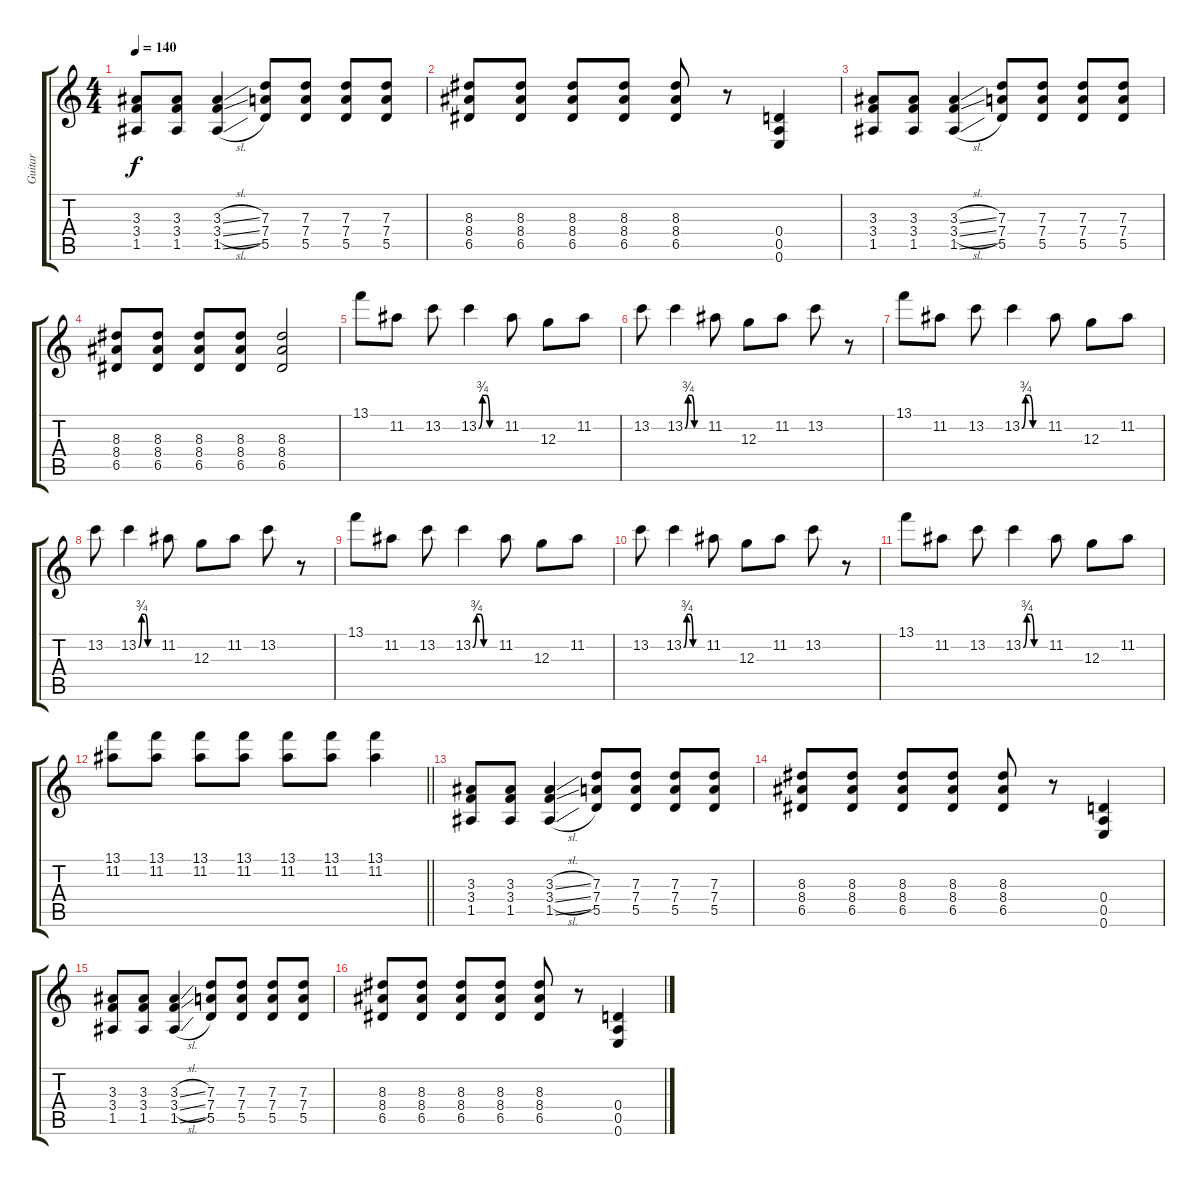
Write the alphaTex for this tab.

\track ("Guitar" "Guitar") {instrument distortionguitar}
\staff {score tabs}
\tuning (E4 B3 G3 D3 A2 E2) {hide}
\ts (4 4)
\tempo 140
\clef g2
\ks c
(3.3 3.4 1.5).8{dy f} (3.3 3.4 1.5).8 (3.3{sl} 3.4{sl} 1.5{sl}).4 (7.3 7.4 5.5).8 (7.3 7.4 5.5).8 (7.3 7.4 5.5).8 (7.3 7.4 5.5).8 |
(8.3 8.4 6.5).8 (8.3 8.4 6.5).8 (8.3 8.4 6.5).8 (8.3 8.4 6.5).8 (8.3 8.4 6.5).8 r.8 (0.4 0.5 0.6).4 |
(3.3 3.4 1.5).8 (3.3 3.4 1.5).8 (3.3{sl} 3.4{sl} 1.5{sl}).4 (7.3 7.4 5.5).8 (7.3 7.4 5.5).8 (7.3 7.4 5.5).8 (7.3 7.4 5.5).8 |
(8.3 8.4 6.5).8 (8.3 8.4 6.5).8 (8.3 8.4 6.5).8 (8.3 8.4 6.5).8 (8.3 8.4 6.5).2 |
13.1.8 11.2.8 13.2.8 13.2{be (custom 0 0 10 3 20 3 30 0 60 0)}.4 11.2.8 12.3.8 11.2.8 |
13.2.8 13.2{be (custom 0 0 10 3 20 3 30 0 60 0)}.4 11.2.8 12.3.8 11.2.8 13.2.8 r.8 |
13.1.8 11.2.8 13.2.8 13.2{be (custom 0 0 10 3 20 3 30 0 60 0)}.4 11.2.8 12.3.8 11.2.8 |
13.2.8 13.2{be (custom 0 0 10 3 20 3 30 0 60 0)}.4 11.2.8 12.3.8 11.2.8 13.2.8 r.8 |
13.1.8 11.2.8 13.2.8 13.2{be (custom 0 0 10 3 20 3 30 0 60 0)}.4 11.2.8 12.3.8 11.2.8 |
13.2.8 13.2{be (custom 0 0 10 3 20 3 30 0 60 0)}.4 11.2.8 12.3.8 11.2.8 13.2.8 r.8 |
13.1.8 11.2.8 13.2.8 13.2{be (custom 0 0 10 3 20 3 30 0 60 0)}.4 11.2.8 12.3.8 11.2.8 |
\barLineRight lightlight
(13.1 11.2).8 (13.1 11.2).8 (13.1 11.2).8 (13.1 11.2).8 (13.1 11.2).8 (13.1 11.2).8 (13.1 11.2).4 |
(3.3 3.4 1.5).8 (3.3 3.4 1.5).8 (3.3{sl} 3.4{sl} 1.5{sl}).4 (7.3 7.4 5.5).8 (7.3 7.4 5.5).8 (7.3 7.4 5.5).8 (7.3 7.4 5.5).8 |
(8.3 8.4 6.5).8 (8.3 8.4 6.5).8 (8.3 8.4 6.5).8 (8.3 8.4 6.5).8 (8.3 8.4 6.5).8 r.8 (0.4 0.5 0.6).4 |
(3.3 3.4 1.5).8 (3.3 3.4 1.5).8 (3.3{sl} 3.4{sl} 1.5{sl}).4 (7.3 7.4 5.5).8 (7.3 7.4 5.5).8 (7.3 7.4 5.5).8 (7.3 7.4 5.5).8 |
(8.3 8.4 6.5).8 (8.3 8.4 6.5).8 (8.3 8.4 6.5).8 (8.3 8.4 6.5).8 (8.3 8.4 6.5).8 r.8 (0.4 0.5 0.6).4
